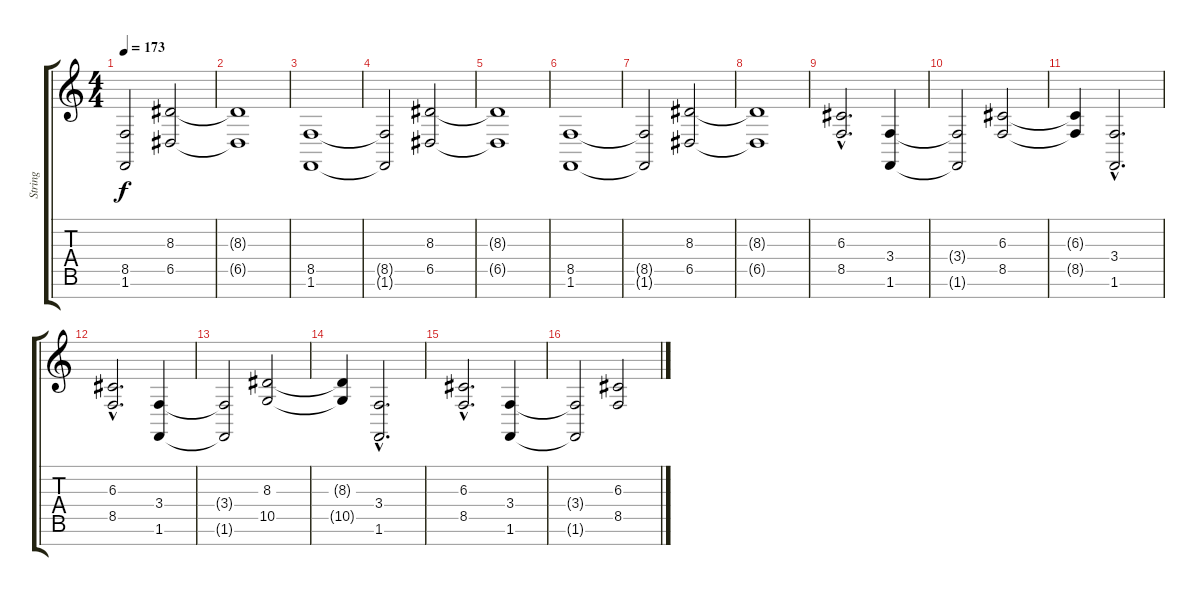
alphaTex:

\track ("String" "String") {instrument synthstrings2}
\staff {score tabs}
\tuning (E4 B3 G3 D3 A2 E2 B1) {hide}
\ts (4 4)
\tempo 173
\clef g2
\ks c
(8.5{t} 1.6{t}).2{dy f} (8.3 6.5).2 |
(8.3{t} 6.5{t}).1 |
(8.5 1.6).1 |
(8.5{t} 1.6{t}).2 (8.3 6.5).2 |
(8.3{t} 6.5{t}).1 |
(8.5 1.6).1 |
(8.5{t} 1.6{t}).2 (8.3 6.5).2 |
(8.3{t} 6.5{t}).1 |
(6.3{hac} 8.5{hac}).2{d} (3.4 1.6).4 |
(3.4{t} 1.6{t}).2 (6.3 8.5).2 |
(6.3{t} 8.5{t}).4 (3.4{hac} 1.6{hac}).2{d} |
(6.3{hac} 8.5{hac}).2{d} (3.4 1.6).4 |
(3.4{t} 1.6{t}).2 (8.3 10.5).2 |
(8.3{t} 10.5{t}).4 (3.4{hac} 1.6{hac}).2{d} |
(6.3{hac} 8.5{hac}).2{d} (3.4 1.6).4 |
(3.4{t} 1.6{t}).2 (6.3 8.5).2
